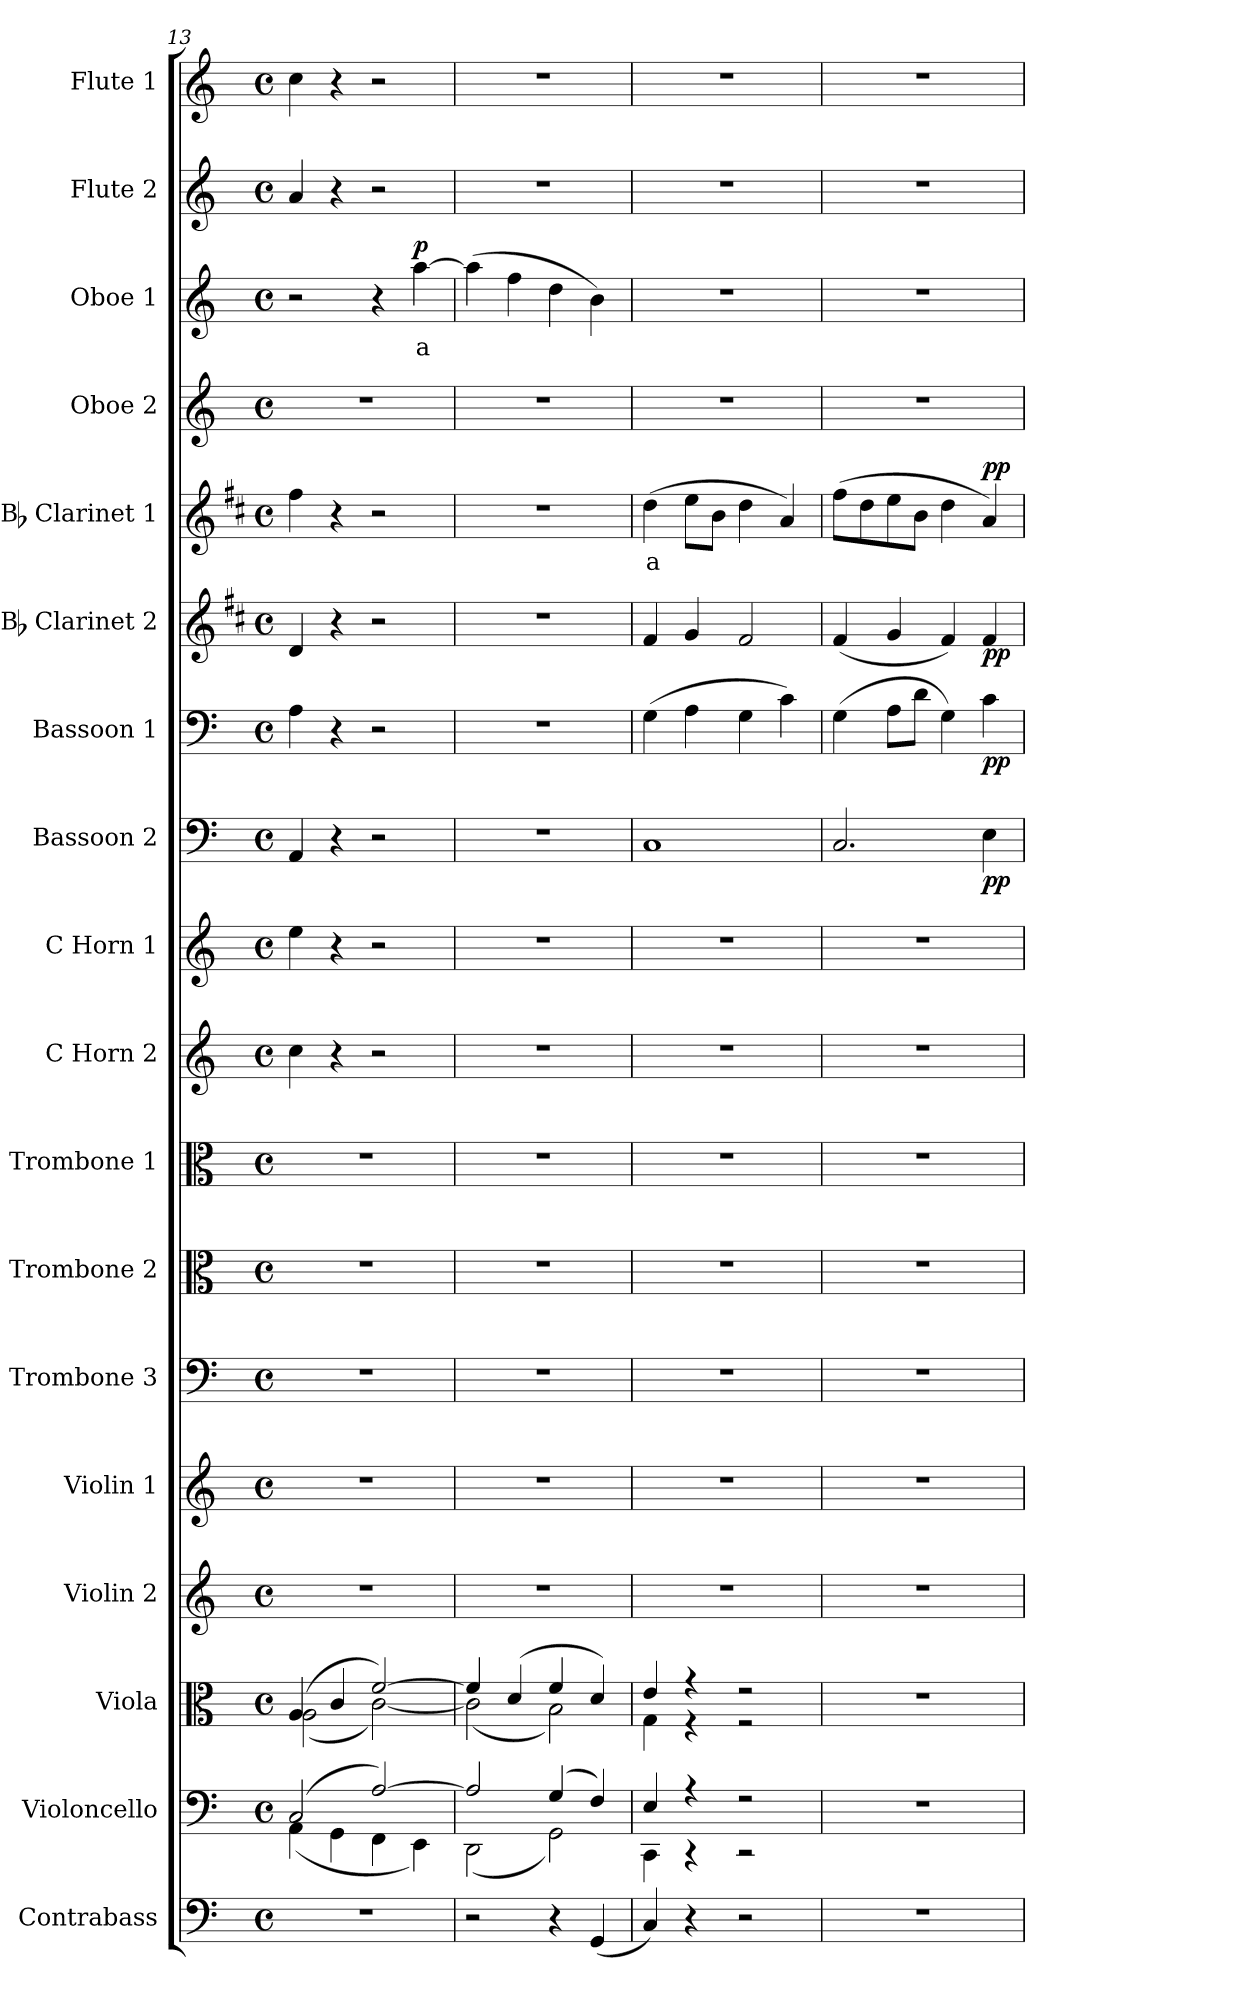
**kern	**kern	**kern	**kern	**kern	**kern	**kern	**kern	**kern	**kern	**kern	**dynam	**kern	**dynam	**kern	**dynam	**kern	**text	**dynam	**kern	**kern	**text	**dynam	**kern	**kern
*part18	*part17	*part16	*part15	*part14	*part13	*part12	*part11	*part10	*part9	*part8	*part8	*part7	*part7	*part6	*part6	*part5	*part5	*part5	*part4	*part3	*part3	*part3	*part2	*part1
*staff18	*staff17	*staff16	*staff15	*staff14	*staff13	*staff12	*staff11	*staff10	*staff9	*staff8	*staff8	*staff7	*staff7	*staff6	*staff6	*staff5	*staff5	*staff5	*staff4	*staff3	*staff3	*staff3	*staff2	*staff1
*I"Contrabass	*I"Violoncello	*I"Viola	*I"Violin 2	*I"Violin 1	*I"Trombone 3	*I"Trombone 2	*I"Trombone 1	*I"C Horn 2	*I"C Horn 1	*I"Bassoon 2	*	*I"Bassoon 1	*	*I"Bb Clarinet 2	*	*I"Bb Clarinet 1	*	*	*I"Oboe 2	*I"Oboe 1	*	*	*I"Flute 2	*I"Flute 1
*I'Cb	*I'Vc	*I'Vla	*I'Vln 2	*I'Vln 1	*I'Trb 3	*I'Trb 2	*I'Trb 1	*I'Hn 2	*I'Hn 1	*I'Bsn 2	*	*I'Bsn 1	*	*I'Cl 2	*	*I'Cl 1	*	*	*I'Ob 2	*I'Ob 1	*	*	*I'Fl 2	*I'Fl 1
*clefF4	*clefF4	*clefC3	*clefG2	*clefG2	*clefF4	*clefC3	*clefC3	*clefG2	*clefG2	*clefF4	*	*clefF4	*	*clefG2	*	*clefG2	*	*	*clefG2	*clefG2	*	*	*clefG2	*clefG2
*ITrd7c12	*	*	*	*	*	*	*	*ITrd7c12	*ITrd7c12	*	*	*	*	*ITrd1c2	*	*ITrd1c2	*	*	*	*	*	*	*	*
*k[]	*k[]	*k[]	*k[]	*k[]	*k[]	*k[]	*k[]	*k[]	*k[]	*k[]	*	*k[]	*	*k[]	*	*k[]	*	*	*k[]	*k[]	*	*	*k[]	*k[]
*M4/4	*M4/4	*M4/4	*M4/4	*M4/4	*M4/4	*M4/4	*M4/4	*M4/4	*M4/4	*M4/4	*	*M4/4	*	*M4/4	*	*M4/4	*	*	*M4/4	*M4/4	*	*	*M4/4	*M4/4
*met(c)	*met(c)	*met(c)	*met(c)	*met(c)	*met(c)	*met(c)	*met(c)	*met(c)	*met(c)	*met(c)	*	*met(c)	*	*met(c)	*	*met(c)	*	*	*met(c)	*met(c)	*	*	*met(c)	*met(c)
=13	=13	=13	=13	=13	=13	=13	=13	=13	=13	=13	=13	=13	=13	=13	=13	=13	=13	=13	=13	=13	=13	=13	=13	=13
*	*^	*^	*	*	*	*	*	*	*	*	*	*	*	*	*	*	*	*	*	*	*	*	*	*
1r	(2C/	(4AA\	(4A/	(2A\	1r	1r	1r	1r	1r	4c\	4e\	4AA/	.	4A\	.	4c/	.	4ee\	.	.	1r	2r	.	.	4a/	4cc\
.	.	4GG\	4c/	.	.	.	.	.	.	4r	4r	4r	.	4r	.	4r	.	4r	.	.	.	.	.	.	4r	4r
.	[2A/)	4FF\	[2f/)	[2c\)	.	.	.	.	.	2r	2r	2r	.	2r	.	2r	.	2r	.	.	.	4r	.	.	2r	2r
!	!	!	!	!	!	!	!	!	!	!	!	!	!	!	!	!	!	!	!	!	!	!	!LO:LY:b:color=#FF0000	!LO:DY:b	!	!
.	.	4EE\)	.	.	.	.	.	.	.	.	.	.	.	.	.	.	.	.	.	.	.	[4aa\	a	p	.	.
=14	=14	=14	=14	=14	=14	=14	=14	=14	=14	=14	=14	=14	=14	=14	=14	=14	=14	=14	=14	=14	=14	=14	=14	=14	=14	=14
2r	2A/]	(2DD\	4f/]	(2c\]	1r	1r	1r	1r	1r	1r	1r	1r	.	1r	.	1r	.	1r	.	.	1r	(4aa\]	.	.	1r	1r
.	.	.	(4d/	.	.	.	.	.	.	.	.	.	.	.	.	.	.	.	.	.	.	4ff\	.	.	.	.
4r	(4G/	2GG\)	4f/	2B\)	.	.	.	.	.	.	.	.	.	.	.	.	.	.	.	.	.	4dd\	.	.	.	.
(4GGG/	4F/)	.	4d/)	.	.	.	.	.	.	.	.	.	.	.	.	.	.	.	.	.	.	4b\)	.	.	.	.
=15	=15	=15	=15	=15	=15	=15	=15	=15	=15	=15	=15	=15	=15	=15	=15	=15	=15	=15	=15	=15	=15	=15	=15	=15	=15	=15
!	!	!	!	!	!	!	!	!	!	!	!	!	!	!	!	!	!	!	!LO:LY:b:color=#FF0000	!	!	!	!	!	!	!
4CC/)	4E/	4CC\	4e/	4G\	1r	1r	1r	1r	1r	1r	1r	1C	.	(4G\	.	4e/	.	(4cc\	a	.	1r	1r	.	.	1r	1r
4r	4r	4r	4r	4r	.	.	.	.	.	.	.	.	.	4A\	.	4f/	.	8dd\L	.	.	.	.	.	.	.	.
.	.	.	.	.	.	.	.	.	.	.	.	.	.	.	.	.	.	8a\J	.	.	.	.	.	.	.	.
2r	2r	2r	2r	2r	.	.	.	.	.	.	.	.	.	4G\	.	2e/	.	4cc\	.	.	.	.	.	.	.	.
.	.	.	.	.	.	.	.	.	.	.	.	.	.	4c\)	.	.	.	4g/)	.	.	.	.	.	.	.	.
*	*v	*v	*	*	*	*	*	*	*	*	*	*	*	*	*	*	*	*	*	*	*	*	*	*	*	*
*	*	*v	*v	*	*	*	*	*	*	*	*	*	*	*	*	*	*	*	*	*	*	*	*	*	*
!!LO:PB:g=z
=16	=16	=16	=16	=16	=16	=16	=16	=16	=16	=16	=16	=16	=16	=16	=16	=16	=16	=16	=16	=16	=16	=16	=16	=16
1r	1r	1r	1r	1r	1r	1r	1r	1r	1r	2.C/	.	(4G\	.	(4e/	.	(8ee\L	.	.	1r	1r	.	.	1r	1r
.	.	.	.	.	.	.	.	.	.	.	.	.	.	.	.	8cc\	.	.	.	.	.	.	.	.
.	.	.	.	.	.	.	.	.	.	.	.	8A\L	.	4f/	.	8dd\	.	.	.	.	.	.	.	.
.	.	.	.	.	.	.	.	.	.	.	.	8d\J	.	.	.	8a\J	.	.	.	.	.	.	.	.
.	.	.	.	.	.	.	.	.	.	.	.	4G\)	.	4e/)	.	4cc\	.	.	.	.	.	.	.	.
!	!	!	!	!	!	!	!	!	!	!	!LO:DY:b	!	!LO:DY:b	!	!LO:DY:b	!	!	!LO:DY:b	!	!	!	!	!	!
.	.	.	.	.	.	.	.	.	.	4E\	pp	4c\	pp	4e/	pp	4g/)	.	pp	.	.	.	.	.	.
=	=	=	=	=	=	=	=	=	=	=	=	=	=	=	=	=	=	=	=	=	=	=	=	=
*-	*-	*-	*-	*-	*-	*-	*-	*-	*-	*-	*-	*-	*-	*-	*-	*-	*-	*-	*-	*-	*-	*-	*-	*-
